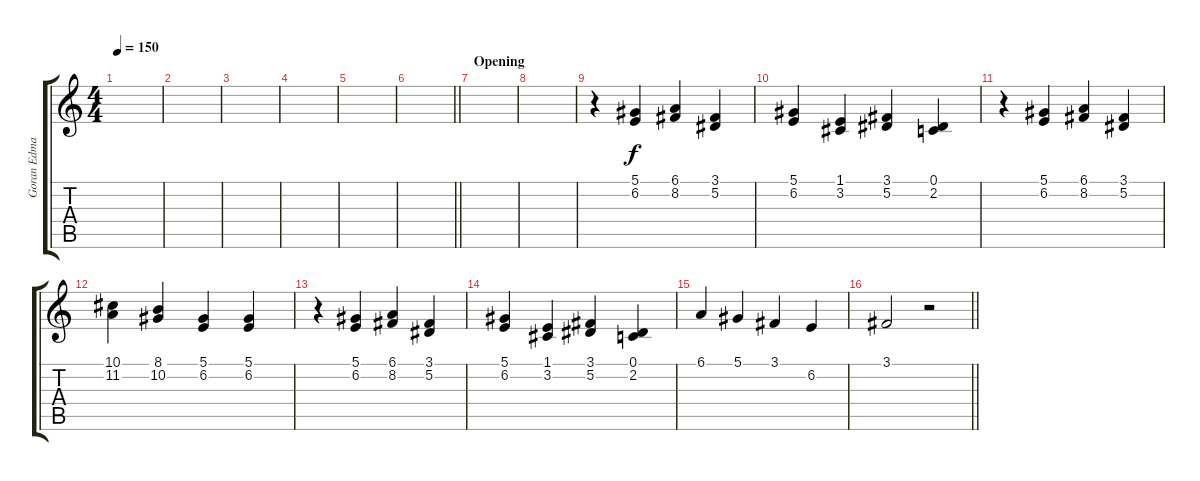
\track ("Goran Edman" "Goran Edma") {instrument lead2sawtooth}
\staff {score tabs}
\tuning (Eb4 Bb3 Gb3 Db3 Ab2 Eb2) {hide}
\ts (4 4)
\tempo 150
\clef g2
\ks c
|
|
|
|
|
\barLineRight lightlight
|
\section ("" "Opening")
|
|
r.4 (5.1 6.2).4 (6.1 8.2).4 (3.1 5.2).4 |
(5.1 6.2).4 (1.1 3.2).4 (3.1 5.2).4 (0.1 2.2).4 |
r.4 (5.1 6.2).4 (6.1 8.2).4 (3.1 5.2).4 |
(10.1 11.2).4 (8.1 10.2).4 (5.1 6.2).4 (5.1 6.2).4 |
r.4 (5.1 6.2).4 (6.1 8.2).4 (3.1 5.2).4 |
(5.1 6.2).4 (1.1 3.2).4 (3.1 5.2).4 (0.1 2.2).4 |
6.1.4 5.1.4 3.1.4 6.2.4 |
\barLineRight lightlight
3.1.2 r.2
